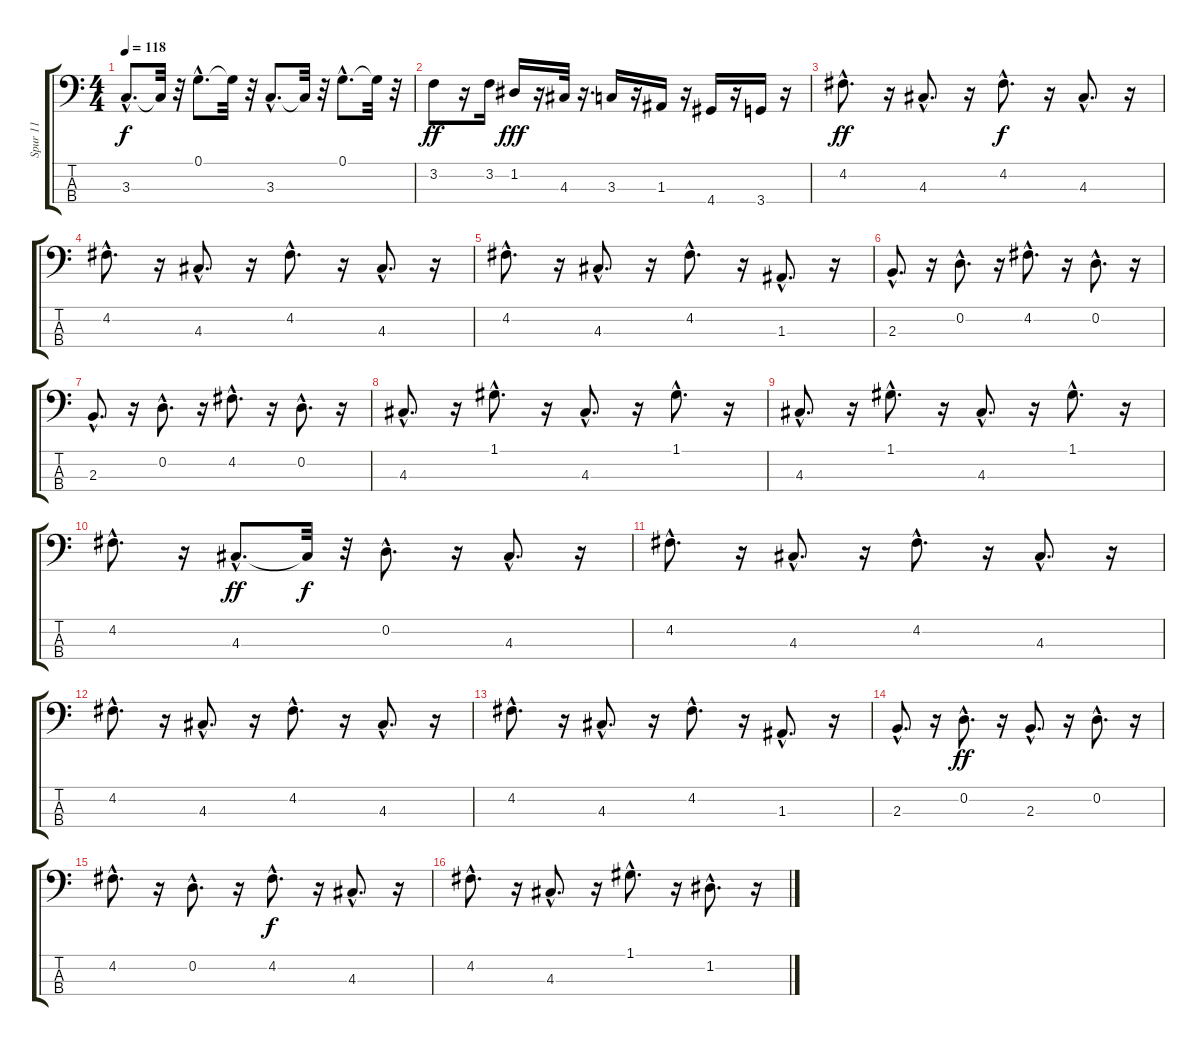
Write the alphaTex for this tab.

\track ("Spur 11" "Spur 11") {instrument electricbassfinger}
\staff {score tabs}
\tuning (G2 D2 A1 E1) {hide}
\ts (4 4)
\tempo 118
\clef f4
\ks c
3.3{hac}.8{d dy f} 3.3{t}.32 r.32 0.1{hac}.8{d} 0.1{t}.32 r.32 3.3{hac}.8{d} 3.3{t}.32 r.32 0.1{hac}.8{d} 0.1{t}.32 r.32 |
3.2.8{dy ff} r.16 3.2.16 1.2.16{dy fff} r.16 4.3.32 r.16{d} 3.3.16 r.16 1.3.16 r.16 4.4.16 r.16 3.4.16 r.16 |
4.2{hac}.8{d dy ff} r.16 4.3{hac}.8{d} r.16 4.2{hac}.8{d dy f} r.16 4.3{hac}.8{d} r.16 |
4.2{hac}.8{d} r.16 4.3{hac}.8{d} r.16 4.2{hac}.8{d} r.16 4.3{hac}.8{d} r.16 |
4.2{hac}.8{d} r.16 4.3{hac}.8{d} r.16 4.2{hac}.8{d} r.16 1.3{hac}.8{d} r.16 |
2.3{hac}.8{d} r.16 0.2{hac}.8{d} r.16 4.2{hac}.8{d} r.16 0.2{hac}.8{d} r.16 |
2.3{hac}.8{d} r.16 0.2{hac}.8{d} r.16 4.2{hac}.8{d} r.16 0.2{hac}.8{d} r.16 |
4.3{hac}.8{d} r.16 1.1{hac}.8{d} r.16 4.3{hac}.8{d} r.16 1.1{hac}.8{d} r.16 |
4.3{hac}.8{d} r.16 1.1{hac}.8{d} r.16 4.3{hac}.8{d} r.16 1.1{hac}.8{d} r.16 |
4.2{hac}.8{d} r.16 4.3{hac}.8{d dy ff} 4.3{t}.32{dy f} r.32 0.2{hac}.8{d} r.16 4.3{hac}.8{d} r.16 |
4.2{hac}.8{d} r.16 4.3{hac}.8{d} r.16 4.2{hac}.8{d} r.16 4.3{hac}.8{d} r.16 |
4.2{hac}.8{d} r.16 4.3{hac}.8{d} r.16 4.2{hac}.8{d} r.16 4.3{hac}.8{d} r.16 |
4.2{hac}.8{d} r.16 4.3{hac}.8{d} r.16 4.2{hac}.8{d} r.16 1.3{hac}.8{d} r.16 |
2.3{hac}.8{d} r.16 0.2{hac}.8{d dy ff} r.16 2.3{hac}.8{d} r.16 0.2{hac}.8{d} r.16 |
4.2{hac}.8{d} r.16 0.2{hac}.8{d} r.16 4.2{hac}.8{d dy f} r.16 4.3{hac}.8{d} r.16 |
4.2{hac}.8{d} r.16 4.3{hac}.8{d} r.16 1.1{hac}.8{d} r.16 1.2{hac}.8{d} r.16
